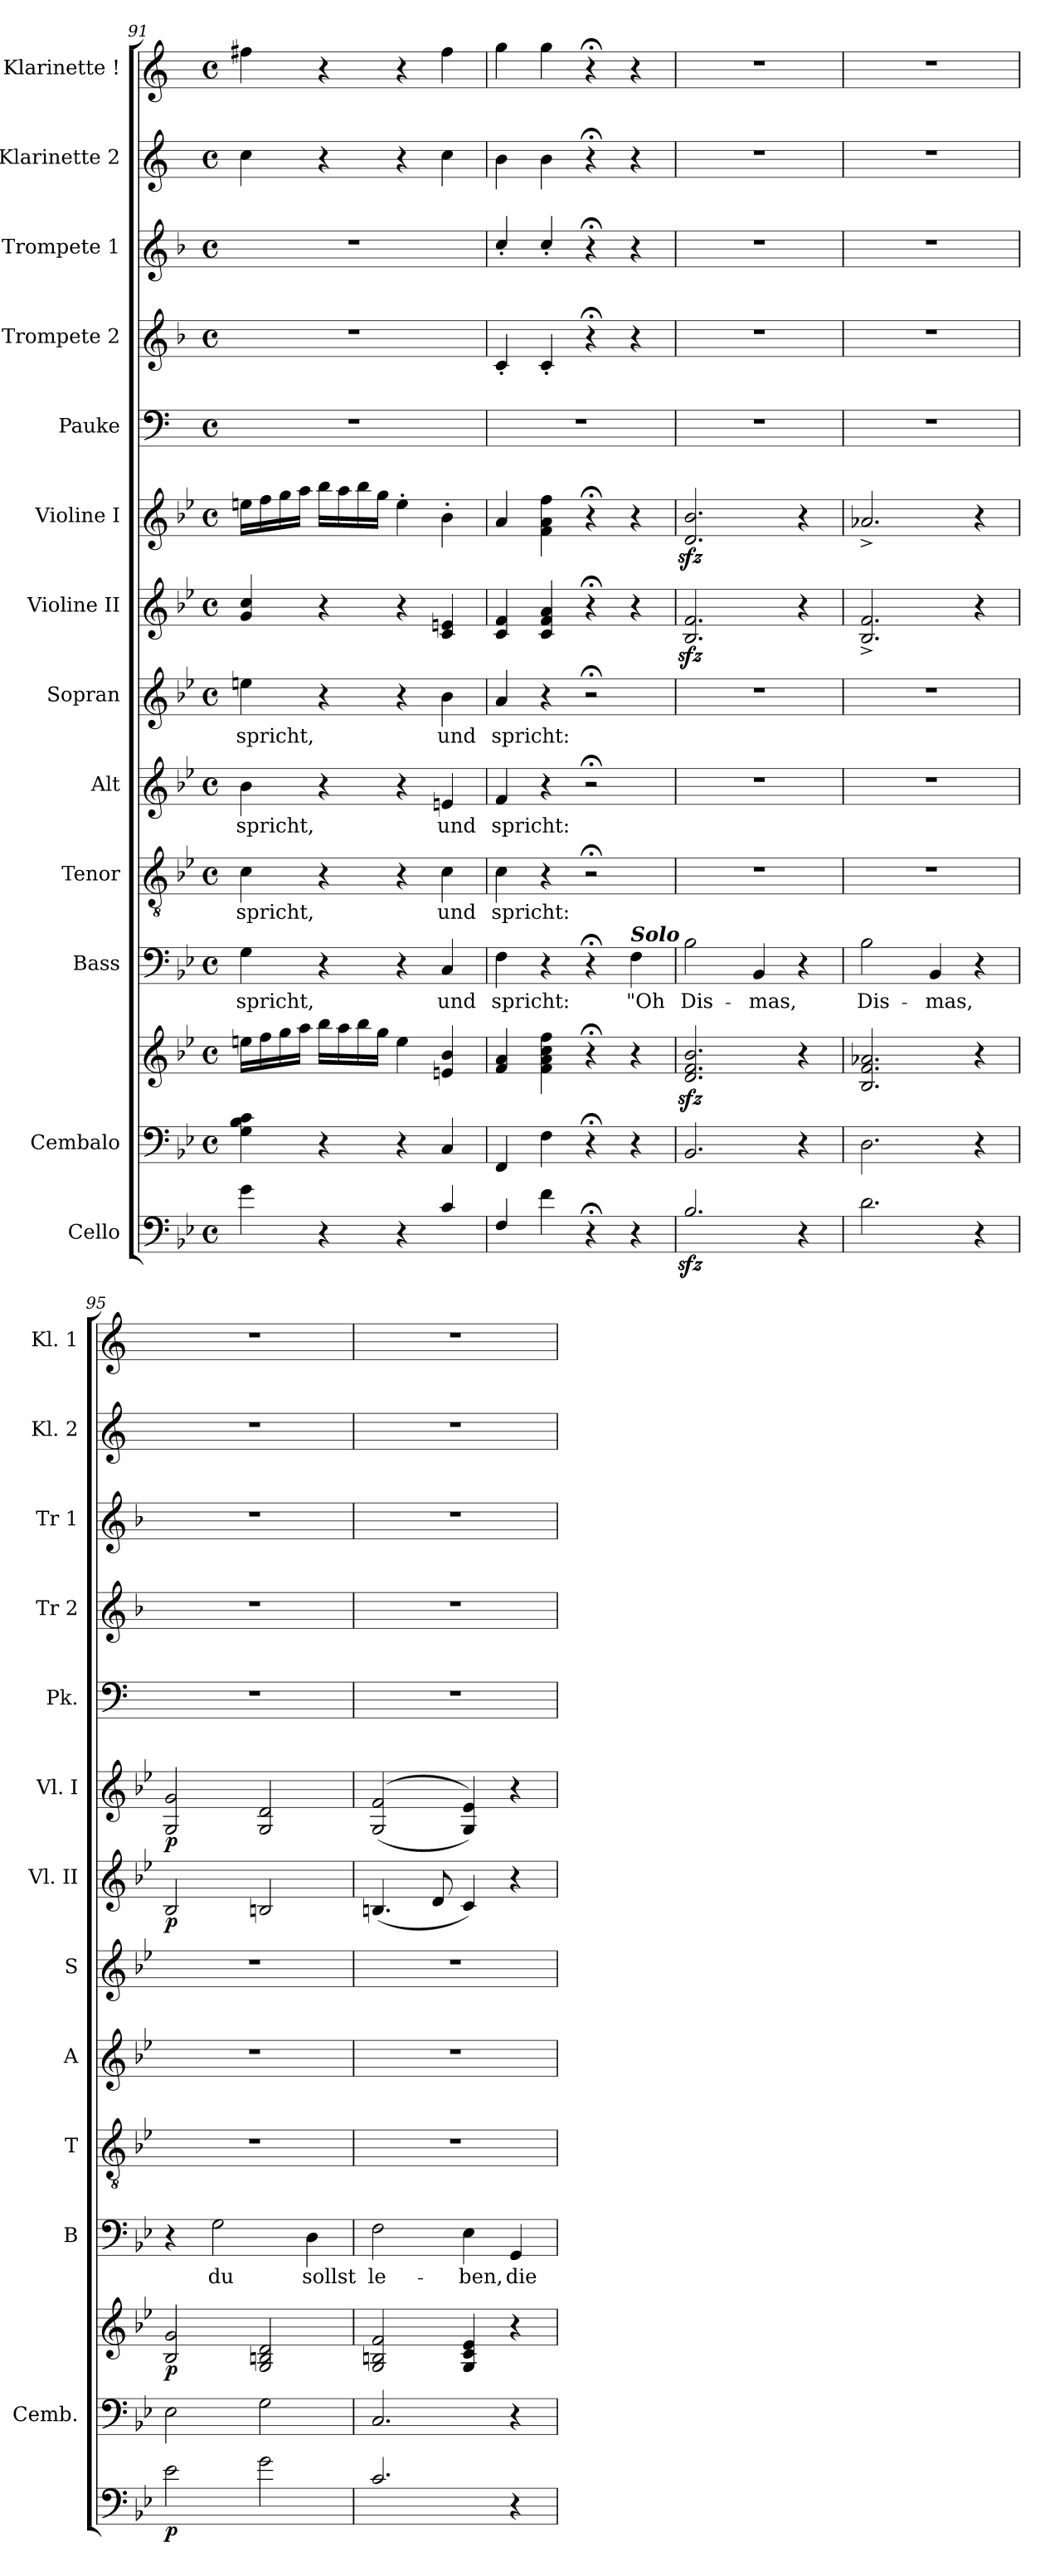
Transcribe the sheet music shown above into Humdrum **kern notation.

**kern	**dynam	**kern	**kern	**dynam	**kern	**text	**kern	**text	**kern	**text	**kern	**text	**kern	**dynam	**kern	**dynam	**kern	**kern	**kern	**kern	**kern
*part13	*part13	*part12	*part12	*part12	*part11	*part11	*part10	*part10	*part9	*part9	*part8	*part8	*part7	*part7	*part6	*part6	*part5	*part4	*part3	*part2	*part1
*staff14	*staff14	*staff13	*staff12	*staff12/13	*staff11	*staff11	*staff10	*staff10	*staff9	*staff9	*staff8	*staff8	*staff7	*staff7	*staff6	*staff6	*staff5	*staff4	*staff3	*staff2	*staff1
*I"Cello	*	*I"Cembalo	*	*	*I"Bass	*	*I"Tenor	*	*I"Alt	*	*I"Sopran	*	*I"Violine II	*	*I"Violine I	*	*I"Pauke	*I"Trompete 2	*I"Trompete 1	*I"Klarinette 2	*I"Klarinette !
*	*	*I'Cemb.	*	*	*I'B	*	*I'T	*	*I'A	*	*I'S	*	*I'Vl. II	*	*I'Vl. I	*	*I'Pk.	*I'Tr 2	*I'Tr 1	*I'Kl. 2	*I'Kl. 1
*clefF4	*	*clefF4	*clefG2	*	*clefF4	*	*clefGv2	*	*clefG2	*	*clefG2	*	*clefG2	*	*clefG2	*	*clefF4	*clefG2	*clefG2	*clefG2	*clefG2
*ITrd7c12	*	*	*	*	*	*	*	*	*	*	*	*	*	*	*	*	*ITrd1c2	*ITrd4c7	*ITrd4c7	*ITrd1c2	*ITrd1c2
*k[b-e-]	*	*k[b-e-]	*k[b-e-]	*	*k[b-e-]	*	*k[b-e-]	*	*k[b-e-]	*	*k[b-e-]	*	*k[b-e-]	*	*k[b-e-]	*	*k[b-e-]	*k[b-e-]	*k[b-e-]	*k[b-e-]	*k[b-e-]
*B-:	*	*B-:	*B-:	*	*B-:	*	*B-:	*	*B-:	*	*B-:	*	*B-:	*	*B-:	*	*B-:	*B-:	*B-:	*B-:	*B-:
*M4/4	*	*M4/4	*M4/4	*	*M4/4	*	*M4/4	*	*M4/4	*	*M4/4	*	*M4/4	*	*M4/4	*	*M4/4	*M4/4	*M4/4	*M4/4	*M4/4
*met(c)	*	*met(c)	*met(c)	*	*met(c)	*	*met(c)	*	*met(c)	*	*met(c)	*	*met(c)	*	*met(c)	*	*met(c)	*met(c)	*met(c)	*met(c)	*met(c)
=91	=91	=91	=91	=91	=91	=91	=91	=91	=91	=91	=91	=91	=91	=91	=91	=91	=91	=91	=91	=91	=91
!	!	!	!	!	!	!LO:LY:b	!	!LO:LY:b	!	!LO:LY:b	!	!LO:LY:b	!	!	!	!	!	!	!	!	!
4G\	.	4G\ 4B-\ 4c\	16een\LL	.	4G\	spricht,	4c\	spricht,	4b-\	spricht,	4een\	spricht,	4g/ 4cc/	.	16een\LL	.	1r	1r	1r	4b-\	4een\
.	.	.	16ff\	.	.	.	.	.	.	.	.	.	.	.	16ff\	.	.	.	.	.	.
.	.	.	16gg\	.	.	.	.	.	.	.	.	.	.	.	16gg\	.	.	.	.	.	.
.	.	.	16aa\JJ	.	.	.	.	.	.	.	.	.	.	.	16aa\JJ	.	.	.	.	.	.
4r	.	4r	16bb-\LL	.	4r	.	4r	.	4r	.	4r	.	4r	.	16bb-\LL	.	.	.	.	4r	4r
.	.	.	16aa\	.	.	.	.	.	.	.	.	.	.	.	16aa\	.	.	.	.	.	.
.	.	.	16bb-\	.	.	.	.	.	.	.	.	.	.	.	16bb-\	.	.	.	.	.	.
.	.	.	16gg\JJ	.	.	.	.	.	.	.	.	.	.	.	16gg\JJ	.	.	.	.	.	.
4r	.	4r	4ee\	.	4r	.	4r	.	4r	.	4r	.	4r	.	4ee'>\	.	.	.	.	4r	4r
!	!	!	!	!	!	!LO:LY:b	!	!LO:LY:b	!	!LO:LY:b	!	!LO:LY:b	!	!	!	!	!	!	!	!	!
4C/	.	4C/	4en/ 4b-/	.	4C/	und	4c\	und	4en/	und	4b-\	und	4c/ 4en/	.	4b-'>\	.	.	.	.	4b-\	4ee\
=92	=92	=92	=92	=92	=92	=92	=92	=92	=92	=92	=92	=92	=92	=92	=92	=92	=92	=92	=92	=92	=92
!	!	!	!	!	!	!LO:LY:b	!	!LO:LY:b	!	!LO:LY:b	!	!LO:LY:b	!	!	!	!	!	!	!	!	!
4FF/	.	4FF/	4f/ 4a/	.	4F\	spricht:	4c\	spricht:	4f/	spricht:	4a/	spricht:	4c/ 4f/	.	4a/	.	1r	4F'</	4f'</	4a\	4ff\
4F\	.	4F\	4f\ 4a\ 4cc\ 4ff\	.	4r	.	4r	.	4r	.	4r	.	4c/ 4f/ 4a/	.	4f\ 4a\ 4ff\	.	.	4F'</	4f'</	4a\	4ff\
4r;<	.	4r;<	4r;<	.	4r;<	.	2r;<	.	2r;<	.	2r;<	.	4r;<	.	4r;<	.	.	4r;<	4r;<	4r;<	4r;<
!	!	!	!	!	!LO:TX:a:Bi:t=Solo	!	!	!	!	!	!	!	!	!	!	!	!	!	!	!	!
!	!	!	!	!	!	!LO:LY:b	!	!	!	!	!	!	!	!	!	!	!	!	!	!	!
4r	.	4r	4r	.	4F\	"Oh	.	.	.	.	.	.	4r	.	4r	.	.	4r	4r	4r	4r
=93	=93	=93	=93	=93	=93	=93	=93	=93	=93	=93	=93	=93	=93	=93	=93	=93	=93	=93	=93	=93	=93
!	!	!	!	!	!	!LO:LY:b	!	!	!	!	!	!	!	!	!	!	!	!	!	!	!
2.BB-zz</	.	2.BB-/	2.d/zz< 2.f/zz< 2.b-/zz<	.	2B-\	Dis-	1r	.	1r	.	1r	.	2.B-/zz< 2.f/zz<	.	2.d/zz< 2.b-/zz<	.	1r	1r	1r	1r	1r
!	!	!	!	!	!	!LO:LY:b	!	!	!	!	!	!	!	!	!	!	!	!	!	!	!
.	.	.	.	.	4BB-/	-mas,	.	.	.	.	.	.	.	.	.	.	.	.	.	.	.
4r	.	4r	4r	.	4r	.	.	.	.	.	.	.	4r	.	4r	.	.	.	.	.	.
=94	=94	=94	=94	=94	=94	=94	=94	=94	=94	=94	=94	=94	=94	=94	=94	=94	=94	=94	=94	=94	=94
!	!	!	!	!	!	!LO:LY:b	!	!	!	!	!	!	!	!	!	!	!	!	!	!	!
2.D\	.	2.D\	2.B-/ 2.f/ 2.a-X/	.	2B-\	Dis-	1r	.	1r	.	1r	.	2.B-/^< 2.f/^<	.	2.a-X^</	.	1r	1r	1r	1r	1r
!	!	!	!	!	!	!LO:LY:b	!	!	!	!	!	!	!	!	!	!	!	!	!	!	!
.	.	.	.	.	4BB-/	-mas,	.	.	.	.	.	.	.	.	.	.	.	.	.	.	.
4r	.	4r	4r	.	4r	.	.	.	.	.	.	.	4r	.	4r	.	.	.	.	.	.
=95	=95	=95	=95	=95	=95	=95	=95	=95	=95	=95	=95	=95	=95	=95	=95	=95	=95	=95	=95	=95	=95
!	!LO:DY:b	!	!	!LO:DY:b	!	!	!	!	!	!	!	!	!	!LO:DY:b	!	!LO:DY:b	!	!	!	!	!
2E-\	p	2E-\	2B-/ 2g/	p	4r	.	1r	.	1r	.	1r	.	2B-/	p	2G/ 2g/	p	1r	1r	1r	1r	1r
!	!	!	!	!	!	!LO:LY:b	!	!	!	!	!	!	!	!	!	!	!	!	!	!	!
.	.	.	.	.	2G\	du	.	.	.	.	.	.	.	.	.	.	.	.	.	.	.
2G\	.	2G\	2G/ 2Bn/ 2d/	.	.	.	.	.	.	.	.	.	2Bn/	.	2G/ 2d/	.	.	.	.	.	.
!	!	!	!	!	!	!LO:LY:b	!	!	!	!	!	!	!	!	!	!	!	!	!	!	!
.	.	.	.	.	4D\	sollst	.	.	.	.	.	.	.	.	.	.	.	.	.	.	.
!!LO:PB:g=z
=96	=96	=96	=96	=96	=96	=96	=96	=96	=96	=96	=96	=96	=96	=96	=96	=96	=96	=96	=96	=96	=96
!	!	!	!	!	!	!LO:LY:b	!	!	!	!	!	!	!	!	!	!	!	!	!	!	!
2.C/	.	2.C/	2G/ 2Bn/ 2f/	.	2F\	le-	1r	.	1r	.	1r	.	(<4.Bn/	.	((<2G/ 2f/	.	1r	1r	1r	1r	1r
.	.	.	.	.	.	.	.	.	.	.	.	.	8d/	.	.	.	.	.	.	.	.
!	!	!	!	!	!	!LO:LY:b	!	!	!	!	!	!	!	!	!	!	!	!	!	!	!
.	.	.	4G/ 4c/ 4e-/	.	4E-\	-ben,	.	.	.	.	.	.	4c/)	.	4G/ 4e-/))	.	.	.	.	.	.
!	!	!	!	!	!	!LO:LY:b	!	!	!	!	!	!	!	!	!	!	!	!	!	!	!
4r	.	4r	4r	.	4GG/	die	.	.	.	.	.	.	4r	.	4r	.	.	.	.	.	.
=	=	=	=	=	=	=	=	=	=	=	=	=	=	=	=	=	=	=	=	=	=
*-	*-	*-	*-	*-	*-	*-	*-	*-	*-	*-	*-	*-	*-	*-	*-	*-	*-	*-	*-	*-	*-
